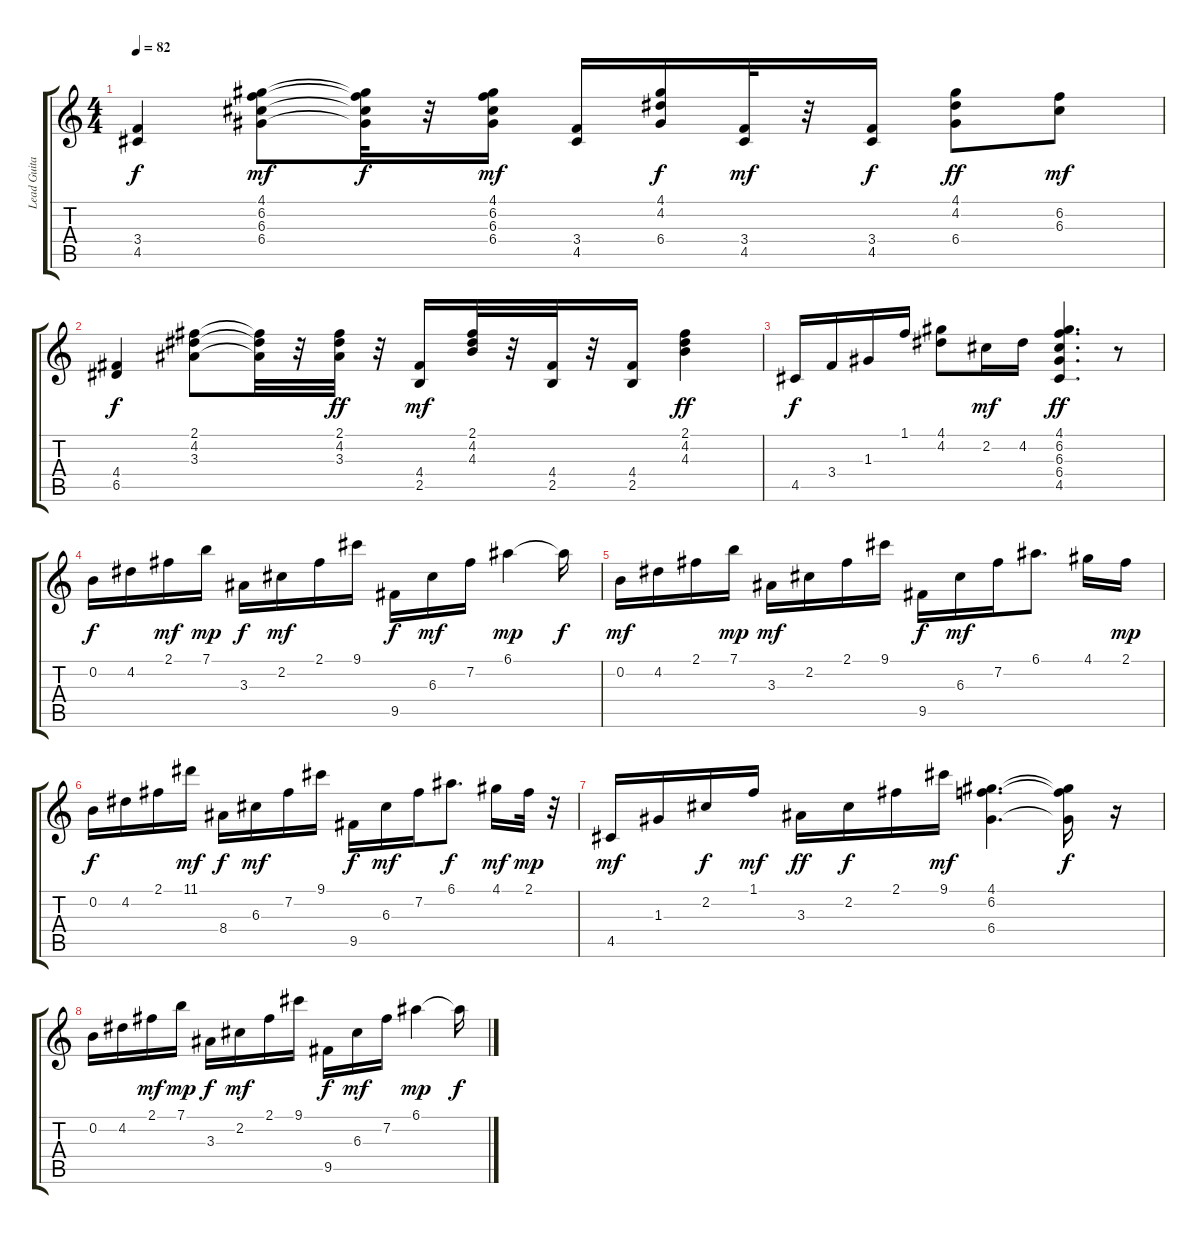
\track ("Lead Guitar" "Lead Guita") {instrument acousticguitarsteel}
\staff {score tabs}
\tuning (E4 B3 G3 D3 A2 E2) {hide}
\ts (4 4)
\tempo 82
\clef g2
\ks c
(3.4 4.5).4{dy f} (4.1 6.2 6.3 6.4).8{dy mf} (4.1{t} 6.2{t} 6.3{t} 6.4{t}).32{dy f} r.32 (4.1 6.2 6.3 6.4).16{dy mf} (3.4 4.5).16 (4.1 4.2 6.4).16{dy f} (3.4 4.5).32{dy mf} r.32 (3.4 4.5).16{dy f} (4.1 4.2 6.4).8{dy ff} (6.2 6.3).8{dy mf} |
(4.4 6.5).4{dy f} (2.1 4.2 3.3).8 (2.1{t} 4.2{t} 3.3{t}).32 r.32 (2.1 4.2 3.3).32{dy ff} r.32 (4.4 2.5).16{dy mf} (2.1 4.2 4.3).32 r.32 (4.4 2.5).32 r.32 (4.4 2.5).16 (2.1 4.2 4.3).4{dy ff} |
4.5.16{dy f} 3.4.16 1.3.16 1.1.16 (4.1 4.2).8 2.2.16{dy mf} 4.2.16 (4.1 6.2 6.3 6.4 4.5).4{d dy ff} r.8 |
0.2.16{dy f} 4.2.16 2.1.16{dy mf} 7.1.16{dy mp} 3.3.16{dy f} 2.2.16{dy mf} 2.1.16 9.1.16 9.5.16{dy f} 6.3.16{dy mf} 7.2.16 6.1.4{dy mp} 6.1{t}.16{dy f} |
0.2.16{dy mf} 4.2.16 2.1.16 7.1.16{dy mp} 3.3.16{dy mf} 2.2.16 2.1.16 9.1.16 9.5.16{dy f} 6.3.16{dy mf} 7.2.16 6.1.8{d} 4.1.16 2.1.16{dy mp} |
0.2.16{dy f} 4.2.16 2.1.16 11.1.16{dy mf} 8.4.16{dy f} 6.3.16{dy mf} 7.2.16 9.1.16 9.5.16{dy f} 6.3.16{dy mf} 7.2.16 6.1.8{d dy f} 4.1.16{dy mf} 2.1.32{dy mp} r.32 |
4.5.16{dy mf} 1.3.16 2.2.16{dy f} 1.1.16{dy mf} 3.3.16{dy ff} 2.2.16{dy f} 2.1.16 9.1.16{dy mf} (4.1 6.2 6.4).4{d} (4.1{t} 6.2{t} 6.4{t}).16{dy f} r.16 |
0.2.16 4.2.16 2.1.16{dy mf} 7.1.16{dy mp} 3.3.16{dy f} 2.2.16{dy mf} 2.1.16 9.1.16 9.5.16{dy f} 6.3.16{dy mf} 7.2.16 6.1.4{dy mp} 6.1{t}.16{dy f}
